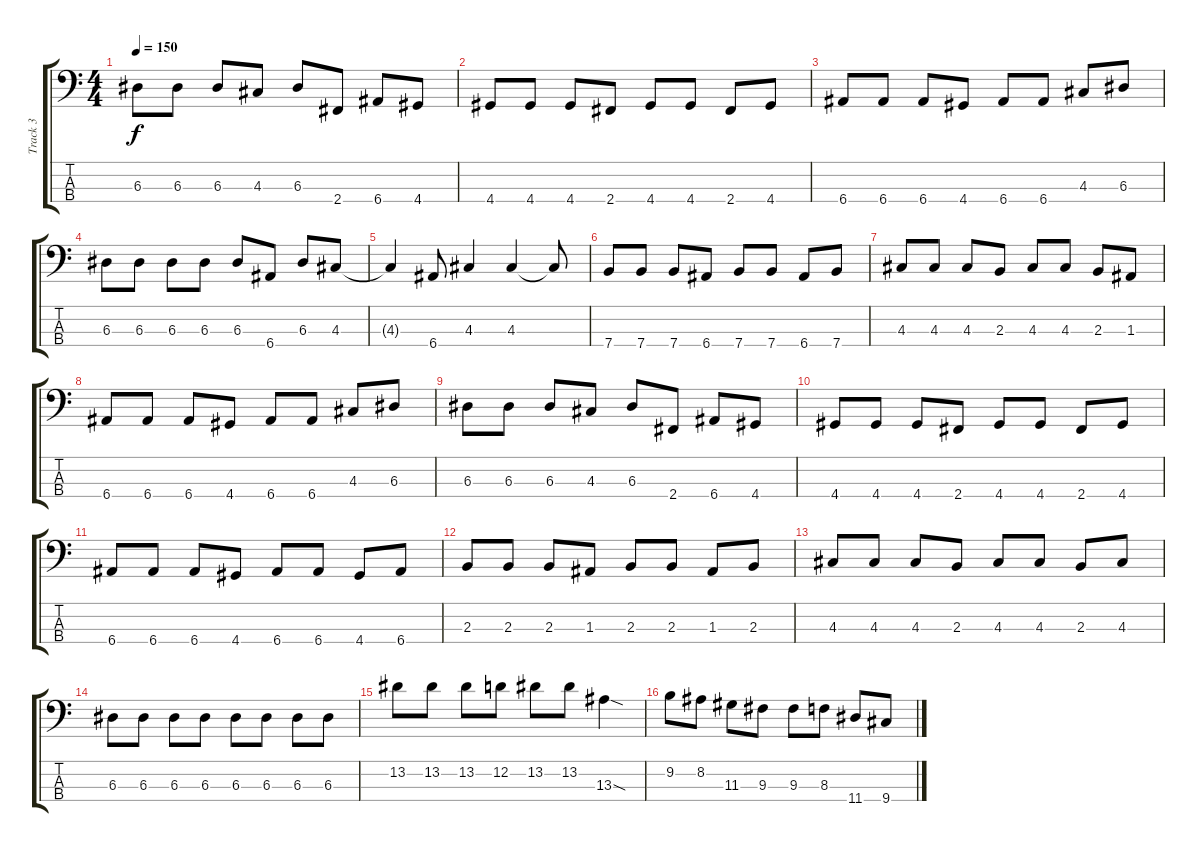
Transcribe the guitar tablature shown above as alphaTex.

\track ("Track 3" "Track 3") {instrument electricbassfinger}
\staff {score tabs}
\tuning (G2 D2 A1 E1) {hide}
\ts (4 4)
\tempo 150
\clef f4
\ks c
6.3.8{dy f} 6.3.8 6.3.8 4.3.8 6.3.8 2.4.8 6.4.8 4.4.8 |
4.4.8 4.4.8 4.4.8 2.4.8 4.4.8 4.4.8 2.4.8 4.4.8 |
6.4.8 6.4.8 6.4.8 4.4.8 6.4.8 6.4.8 4.3.8 6.3.8 |
6.3.8 6.3.8 6.3.8 6.3.8 6.3.8 6.4.8 6.3.8 4.3.8 |
4.3{t}.4 6.4.8 4.3.4 4.3.4 4.3{t}.8 |
7.4.8 7.4.8 7.4.8 6.4.8 7.4.8 7.4.8 6.4.8 7.4.8 |
4.3.8 4.3.8 4.3.8 2.3.8 4.3.8 4.3.8 2.3.8 1.3.8 |
6.4.8 6.4.8 6.4.8 4.4.8 6.4.8 6.4.8 4.3.8 6.3.8 |
6.3.8 6.3.8 6.3.8 4.3.8 6.3.8 2.4.8 6.4.8 4.4.8 |
4.4.8 4.4.8 4.4.8 2.4.8 4.4.8 4.4.8 2.4.8 4.4.8 |
6.4.8 6.4.8 6.4.8 4.4.8 6.4.8 6.4.8 4.4.8 6.4.8 |
2.3.8 2.3.8 2.3.8 1.3.8 2.3.8 2.3.8 1.3.8 2.3.8 |
4.3.8 4.3.8 4.3.8 2.3.8 4.3.8 4.3.8 2.3.8 4.3.8 |
6.3.8 6.3.8 6.3.8 6.3.8 6.3.8 6.3.8 6.3.8 6.3.8 |
13.2.8 13.2.8 13.2.8 12.2.8 13.2.8 13.2.8 13.3{sod}.4 |
9.2.8 8.2.8 11.3.8 9.3.8 9.3.8 8.3.8 11.4.8 9.4.8
